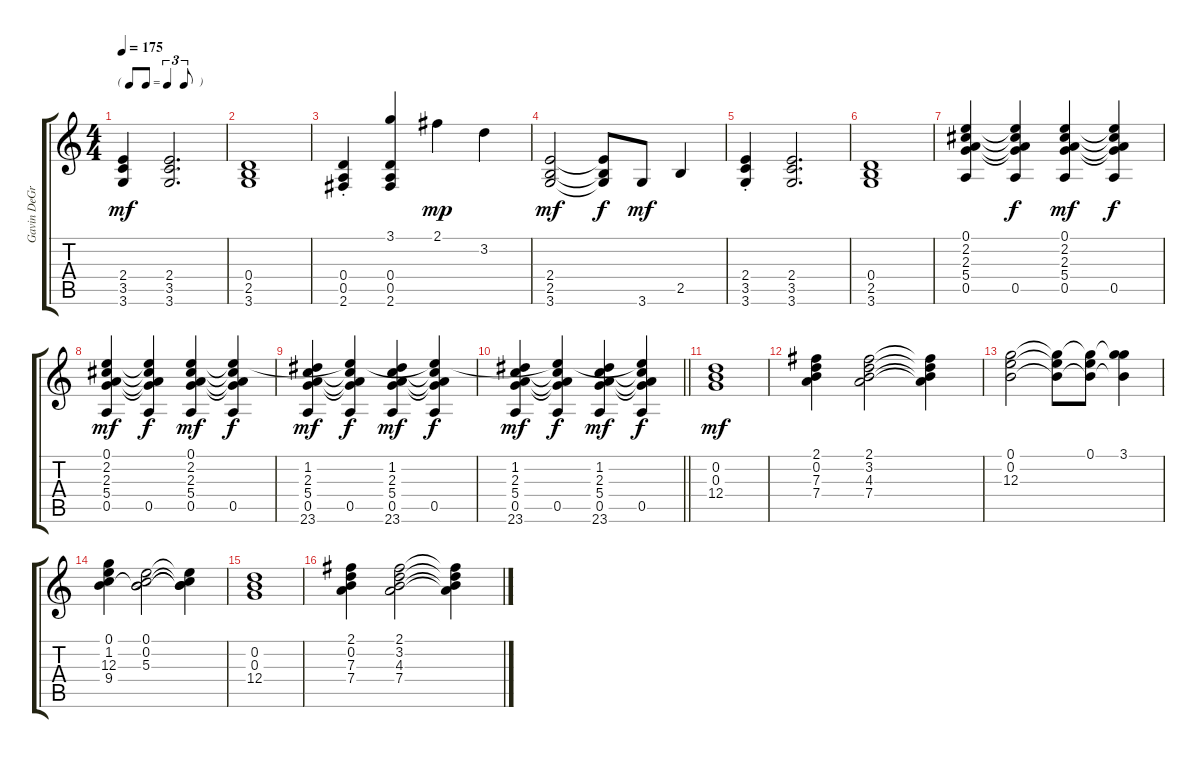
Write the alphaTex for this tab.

\track ("Gavin DeGraw" "Gavin DeGr") {instrument acousticguitarsteel}
\staff {score tabs}
\tuning (E4 B3 G3 D3 A2 E2) {hide}
\ts (4 4)
\tf triplet8th
\tempo 175
\clef g2
\ks c
(2.4 3.5 3.6).4{dy mf} (2.4 3.5 3.6).2{d} |
(0.4 2.5 3.6).1 |
(0.4{st} 0.5{st} 2.6{st}).4 (3.1 0.4 0.5 2.6).4 2.1.4{dy mp} 3.2.4 |
(2.4 2.5 3.6).2{dy mf} (2.4{t} 2.5{t} 3.6{t}).8{dy f} 3.6.8{dy mf} 2.5.4 |
(2.4{st} 3.5{st} 3.6{st}).4 (2.4 3.5 3.6).2{d} |
(0.4 2.5 3.6).1 |
(0.1 2.2 2.3 5.4 0.5).4 (0.1{t} 2.2{t} 2.3{t} 5.4{t} 0.5).4{dy f} (0.1 2.2 2.3 5.4 0.5).4{dy mf} (0.1{t} 2.2{t} 2.3{t} 5.4{t} 0.5).4{dy f} |
(0.1 2.2 2.3 5.4 0.5).4{dy mf} (0.1{t} 2.2{t} 2.3{t} 5.4{t} 0.5).4{dy f} (0.1 2.2 2.3 5.4 0.5).4{dy mf} (0.1{t} 2.2{t} 2.3{t} 5.4{t} 0.5).4{dy f} |
(1.2 2.3 5.4 0.5 23.6).4{dy mf} (0.1{t} 1.2{t} 2.3{t} 5.4{t} 0.5).4{dy f} (1.2 2.3 5.4 0.5 23.6).4{dy mf} (0.1{t} 1.2{t} 2.3{t} 5.4{t} 0.5).4{dy f} |
\barLineRight lightlight
(1.2 2.3 5.4 0.5 23.6).4{dy mf} (0.1{t} 1.2{t} 2.3{t} 5.4{t} 0.5).4{dy f} (1.2 2.3 5.4 0.5 23.6).4{dy mf} (0.1{t} 1.2{t} 2.3{t} 5.4{t} 0.5).4{dy f} |
(0.2 0.3 12.4).1{dy mf volume 11} |
(2.1 0.2 7.3 7.4).4 (2.1 3.2 4.3 7.4).2 (2.1{t} 3.2{t} 4.3{t} 7.4{t}).4 |
(0.1 0.2 12.3).2 (0.1{t} 0.2{t} 12.3{t}).8 (0.1 0.2{t} 12.3{t}).8 (3.1 0.2{t} 12.3{t}).4 |
(0.1 1.2 12.3 9.4).4 (0.1 0.2 5.3 9.4{t}).2 (0.1{t} 0.2{t} 5.3{t} 9.4{t}).4 |
(0.2 0.3 12.4).1 |
(2.1 0.2 7.3 7.4).4 (2.1 3.2 4.3 7.4).2 (2.1{t} 3.2{t} 4.3{t} 7.4{t}).4
